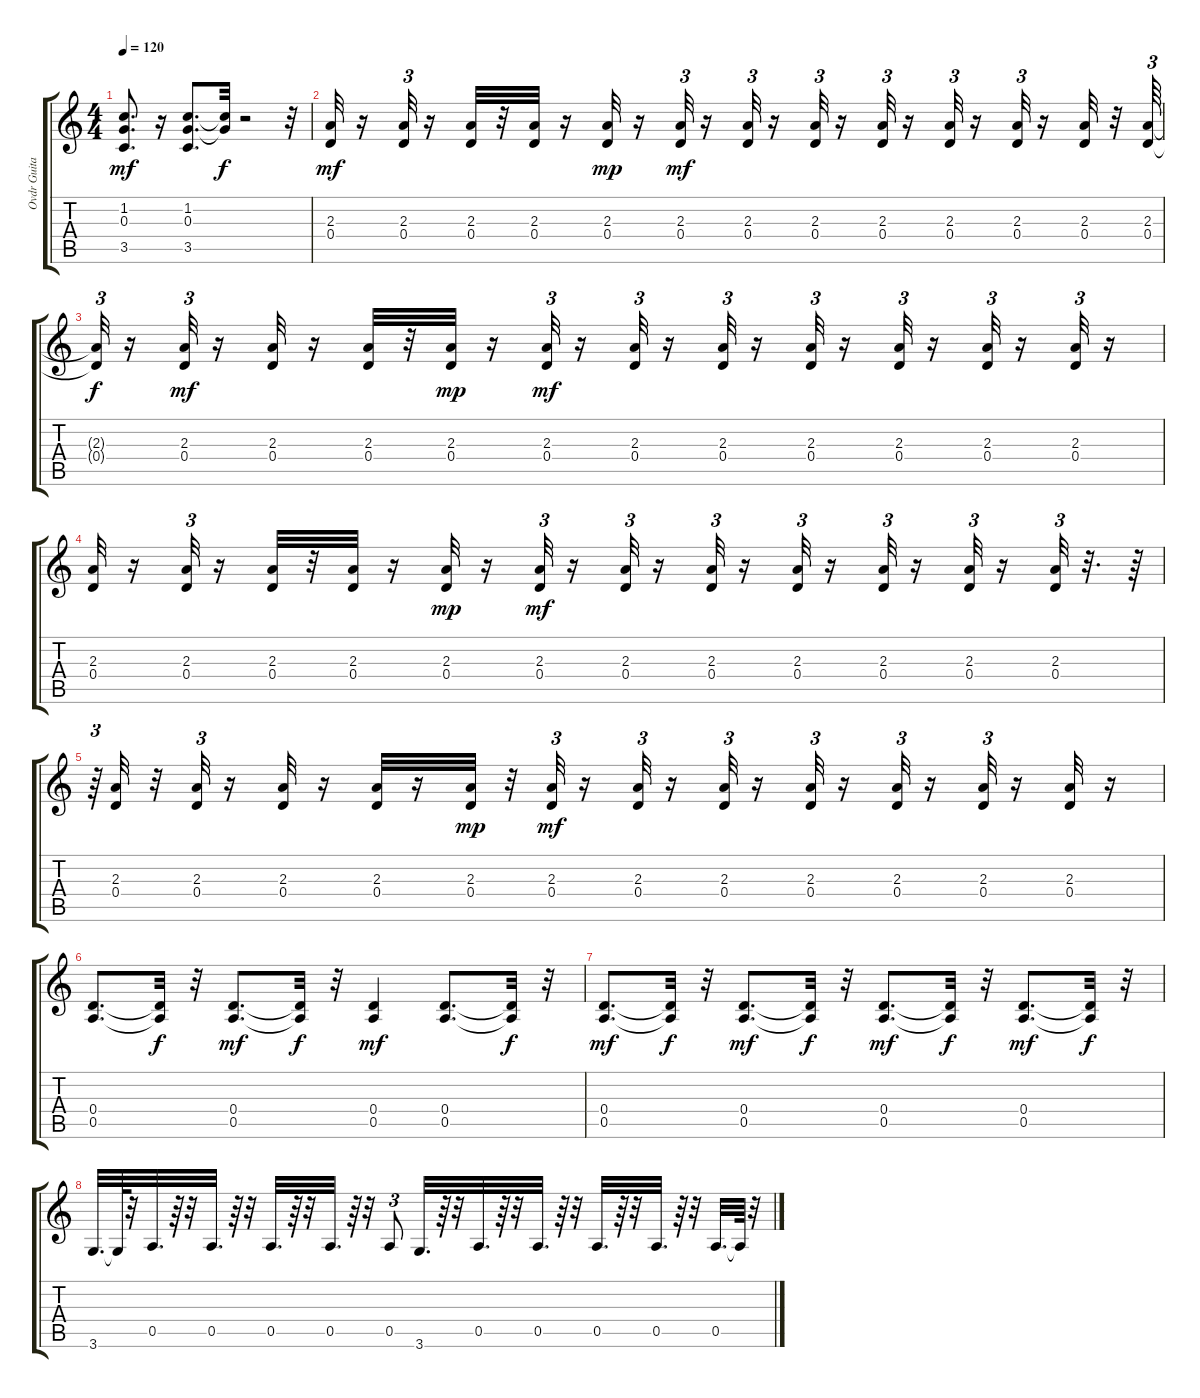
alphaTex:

\track ("Ovdr Guitar" "Ovdr Guita") {instrument overdrivenguitar}
\staff {score tabs}
\tuning (E4 B3 G3 D3 A2 E2) {hide}
\ts (4 4)
\tempo 120
\clef g2
\ks c
(1.2 0.3 3.5).8{d dy mf} r.16 (1.2 0.3 3.5).8{d} (1.2{t} 0.3{t}).32{dy f} r.2 r.32 |
(2.3 0.4).32{dy mf} r.16 (2.3 0.4).32{tu (3 2)} r.16 (2.3 0.4).32 r.32 (2.3 0.4).32 r.16 (2.3 0.4).32{dy mp} r.16 (2.3 0.4).32{tu (3 2) dy mf} r.16 (2.3 0.4).32{tu (3 2)} r.16 (2.3 0.4).32{tu (3 2)} r.16 (2.3 0.4).32{tu (3 2)} r.16 (2.3 0.4).32{tu (3 2)} r.16 (2.3 0.4).32{tu (3 2)} r.16 (2.3 0.4).32 r.32 (2.3 0.4).64{tu (3 2)} |
(2.3{t} 0.4{t}).32{tu (3 2) dy f} r.16 (2.3 0.4).32{tu (3 2) dy mf} r.16 (2.3 0.4).32 r.16 (2.3 0.4).32 r.32 (2.3 0.4).32{dy mp} r.16 (2.3 0.4).32{tu (3 2) dy mf} r.16 (2.3 0.4).32{tu (3 2)} r.16 (2.3 0.4).32{tu (3 2)} r.16 (2.3 0.4).32{tu (3 2)} r.16 (2.3 0.4).32{tu (3 2)} r.16 (2.3 0.4).32{tu (3 2)} r.16 (2.3 0.4).32{tu (3 2)} r.16 |
(2.3 0.4).32 r.16 (2.3 0.4).32{tu (3 2)} r.16 (2.3 0.4).32 r.32 (2.3 0.4).32 r.16 (2.3 0.4).32{dy mp} r.16 (2.3 0.4).32{tu (3 2) dy mf} r.16 (2.3 0.4).32{tu (3 2)} r.16 (2.3 0.4).32{tu (3 2)} r.16 (2.3 0.4).32{tu (3 2)} r.16 (2.3 0.4).32{tu (3 2)} r.16 (2.3 0.4).32{tu (3 2)} r.16 (2.3 0.4).32{tu (3 2)} r.32{d} r.64 |
r.64{tu (3 2)} (2.3 0.4).32 r.32 (2.3 0.4).32{tu (3 2)} r.16 (2.3 0.4).32 r.16 (2.3 0.4).32 r.16 (2.3 0.4).32{dy mp} r.32 (2.3 0.4).32{tu (3 2) dy mf} r.16 (2.3 0.4).32{tu (3 2)} r.16 (2.3 0.4).32{tu (3 2)} r.16 (2.3 0.4).32{tu (3 2)} r.16 (2.3 0.4).32{tu (3 2)} r.16 (2.3 0.4).32{tu (3 2)} r.16 (2.3 0.4).32 r.16 |
(0.4 0.5).8{d} (0.4{t} 0.5{t}).32{dy f} r.32 (0.4 0.5).8{d dy mf} (0.4{t} 0.5{t}).32{dy f} r.32 (0.4 0.5).4{dy mf} (0.4 0.5).8{d} (0.4{t} 0.5{t}).32{dy f} r.32 |
(0.4 0.5).8{d dy mf} (0.4{t} 0.5{t}).32{dy f} r.32 (0.4 0.5).8{d dy mf} (0.4{t} 0.5{t}).32{dy f} r.32 (0.4 0.5).8{d dy mf} (0.4{t} 0.5{t}).32{dy f} r.32 (0.4 0.5).8{d dy mf} (0.4{t} 0.5{t}).32{dy f} r.32 |
3.6.32{d} 3.6{t}.64 r.32 0.5.32{d} r.64 r.32 0.5.32{d} r.64 r.32 0.5.32{d} r.64 r.32 0.5.32{d} r.64 r.32 0.5.8{tu (3 2)} 3.6.32{d} r.64 r.32 0.5.32{d} r.64 r.32 0.5.32{d} r.64 r.32 0.5.32{d} r.64 r.32 0.5.32{d} r.64 r.32 0.5.32{d} 0.5{t}.64 r.32
